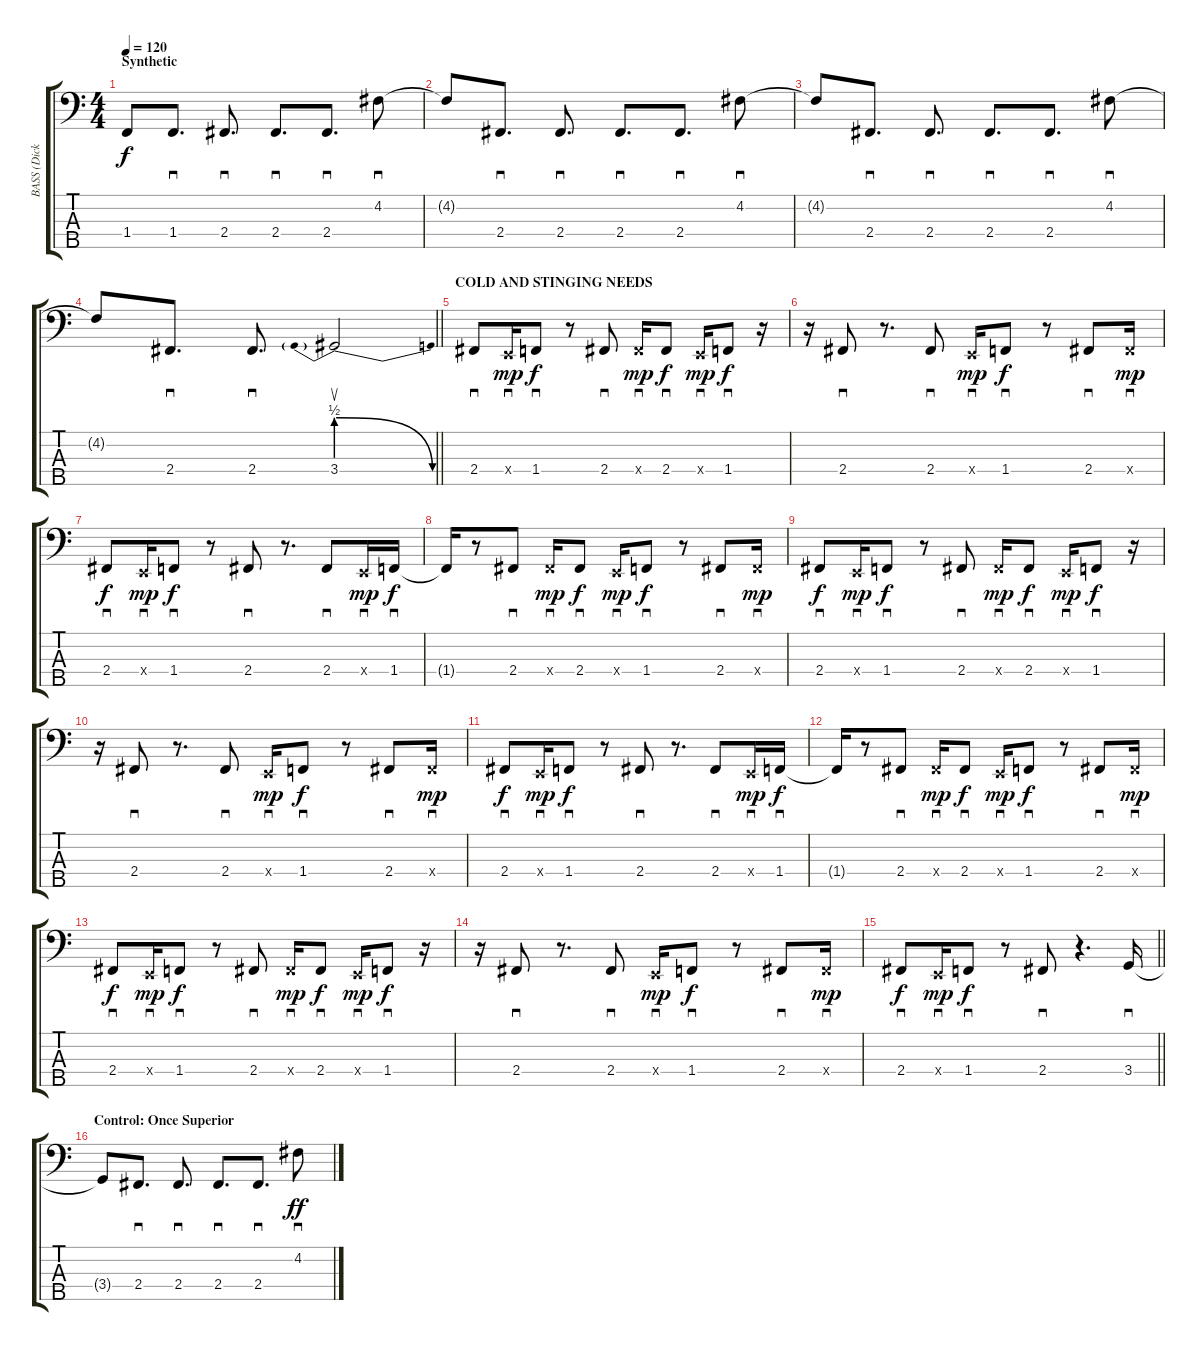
\track ("BASS (Dick Lovgren)" "BASS (Dick") {instrument slapbass1}
\staff {score tabs}
\tuning (G2 D2 A1 E1 B0) {hide}
\ts (4 4)
\section ("" "Synthetic")
\tempo 120
\clef f4
\ks c
1.4{t}.8{dy f} 1.4.8{d sd} 2.4.8{d sd} 2.4.8{d sd} 2.4.8{d sd} 4.2.8{sd} |
4.2{t}.8 2.4.8{d sd} 2.4.8{d sd} 2.4.8{d sd} 2.4.8{d sd} 4.2.8{sd} |
4.2{t}.8 2.4.8{d sd} 2.4.8{d sd} 2.4.8{d sd} 2.4.8{d sd} 4.2.8{sd} |
\barLineRight lightlight
4.2{t}.8 2.4.8{d sd} 2.4.8{d sd} 3.4{be (prebendrelease 0 2 60 0)}.2{su} |
\section ("" "COLD AND STINGING NEEDS")
2.4.8{sd} 0.4{x}.16{sd dy mp} 1.4.8{sd dy f} r.8 2.4.8{sd} 2.4{x}.16{sd dy mp} 2.4.8{sd dy f} 0.4{x}.16{sd dy mp} 1.4.8{sd dy f} r.16 |
r.16 2.4.8{sd} r.8{d} 2.4.8{sd} 0.4{x}.16{sd dy mp} 1.4.8{sd dy f} r.8 2.4.8{sd} 2.4{x}.16{sd dy mp} |
2.4.8{sd dy f} 0.4{x}.16{sd dy mp} 1.4.8{sd dy f} r.8 2.4.8{sd} r.8{d} 2.4.8{sd} 0.4{x}.16{sd dy mp} 1.4.16{sd dy f} |
1.4{t}.16 r.8 2.4.8{sd} 2.4{x}.16{sd dy mp} 2.4.8{sd dy f} 0.4{x}.16{sd dy mp} 1.4.8{sd dy f} r.8 2.4.8{sd} 2.4{x}.16{sd dy mp} |
2.4.8{sd dy f} 0.4{x}.16{sd dy mp} 1.4.8{sd dy f} r.8 2.4.8{sd} 2.4{x}.16{sd dy mp} 2.4.8{sd dy f} 0.4{x}.16{sd dy mp} 1.4.8{sd dy f} r.16 |
r.16 2.4.8{sd} r.8{d} 2.4.8{sd} 0.4{x}.16{sd dy mp} 1.4.8{sd dy f} r.8 2.4.8{sd} 2.4{x}.16{sd dy mp} |
2.4.8{sd dy f} 0.4{x}.16{sd dy mp} 1.4.8{sd dy f} r.8 2.4.8{sd} r.8{d} 2.4.8{sd} 0.4{x}.16{sd dy mp} 1.4.16{sd dy f} |
1.4{t}.16 r.8 2.4.8{sd} 2.4{x}.16{sd dy mp} 2.4.8{sd dy f} 0.4{x}.16{sd dy mp} 1.4.8{sd dy f} r.8 2.4.8{sd} 2.4{x}.16{sd dy mp} |
2.4.8{sd dy f} 0.4{x}.16{sd dy mp} 1.4.8{sd dy f} r.8 2.4.8{sd} 2.4{x}.16{sd dy mp} 2.4.8{sd dy f} 0.4{x}.16{sd dy mp} 1.4.8{sd dy f} r.16 |
r.16 2.4.8{sd} r.8{d} 2.4.8{sd} 0.4{x}.16{sd dy mp} 1.4.8{sd dy f} r.8 2.4.8{sd} 2.4{x}.16{sd dy mp} |
\barLineRight lightlight
2.4.8{sd dy f} 0.4{x}.16{sd dy mp} 1.4.8{sd dy f} r.8 2.4.8{sd} r.4{d} 3.4.16{sd} |
\section ("" "Control: Once Superior")
3.4{t}.8 2.4.8{d sd} 2.4.8{d sd} 2.4.8{d sd} 2.4.8{d sd} 4.2.8{sd dy ff}
